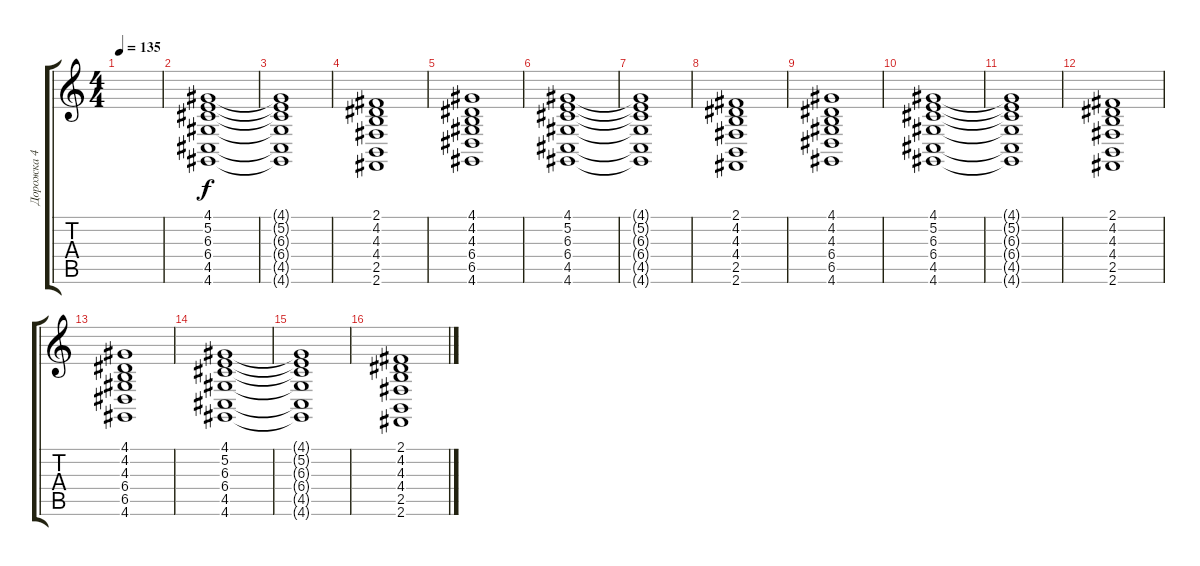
\track ("Дорожка 4" "Дорожка 4") {instrument stringensemble1}
\staff {score tabs}
\tuning (E4 B3 G3 D3 A2 E2) {hide}
\ts (4 4)
\tempo 135
\clef g2
\ks c
|
(4.1 5.2 6.3 6.4 4.5 4.6).1 |
(4.1{t} 5.2{t} 6.3{t} 6.4{t} 4.5{t} 4.6{t}).1 |
(2.1 4.2 4.3 4.4 2.5 2.6).1 |
(4.1 4.2 4.3 6.4 6.5 4.6).1 |
(4.1 5.2 6.3 6.4 4.5 4.6).1 |
(4.1{t} 5.2{t} 6.3{t} 6.4{t} 4.5{t} 4.6{t}).1 |
(2.1 4.2 4.3 4.4 2.5 2.6).1 |
(4.1 4.2 4.3 6.4 6.5 4.6).1 |
(4.1 5.2 6.3 6.4 4.5 4.6).1 |
(4.1{t} 5.2{t} 6.3{t} 6.4{t} 4.5{t} 4.6{t}).1 |
(2.1 4.2 4.3 4.4 2.5 2.6).1 |
(4.1 4.2 4.3 6.4 6.5 4.6).1 |
(4.1 5.2 6.3 6.4 4.5 4.6).1 |
(4.1{t} 5.2{t} 6.3{t} 6.4{t} 4.5{t} 4.6{t}).1 |
(2.1 4.2 4.3 4.4 2.5 2.6).1
